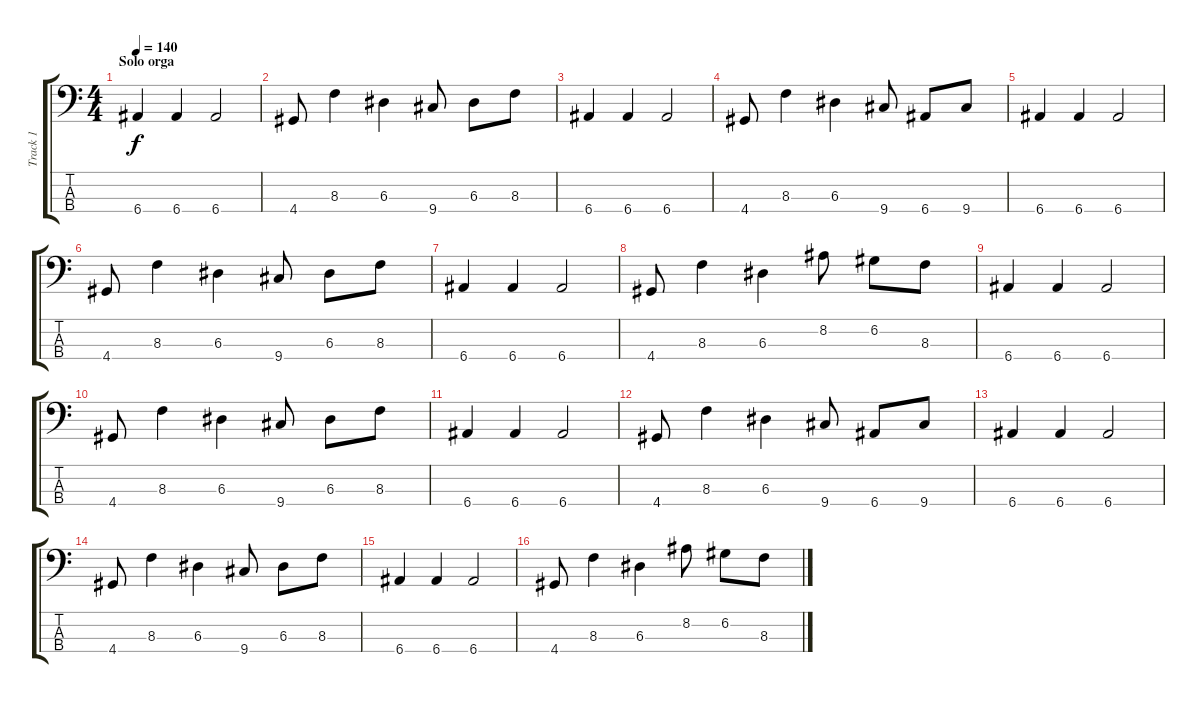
\track ("Track 1" "Track 1") {instrument electricbassfinger}
\staff {score tabs}
\tuning (G2 D2 A1 E1) {hide}
\ts (4 4)
\section ("" "Solo orga")
\tempo 140
\clef f4
\ks c
6.4.4{dy f} 6.4.4 6.4.2 |
4.4.8 8.3.4 6.3.4 9.4.8 6.3.8 8.3.8 |
6.4.4 6.4.4 6.4.2 |
4.4.8 8.3.4 6.3.4 9.4.8 6.4.8 9.4.8 |
6.4.4 6.4.4 6.4.2 |
4.4.8 8.3.4 6.3.4 9.4.8 6.3.8 8.3.8 |
6.4.4 6.4.4 6.4.2 |
4.4.8 8.3.4 6.3.4 8.2.8 6.2.8 8.3.8 |
6.4.4 6.4.4 6.4.2 |
4.4.8 8.3.4 6.3.4 9.4.8 6.3.8 8.3.8 |
6.4.4 6.4.4 6.4.2 |
4.4.8 8.3.4 6.3.4 9.4.8 6.4.8 9.4.8 |
6.4.4 6.4.4 6.4.2 |
4.4.8 8.3.4 6.3.4 9.4.8 6.3.8 8.3.8 |
6.4.4 6.4.4 6.4.2 |
4.4.8 8.3.4 6.3.4 8.2.8 6.2.8 8.3.8
